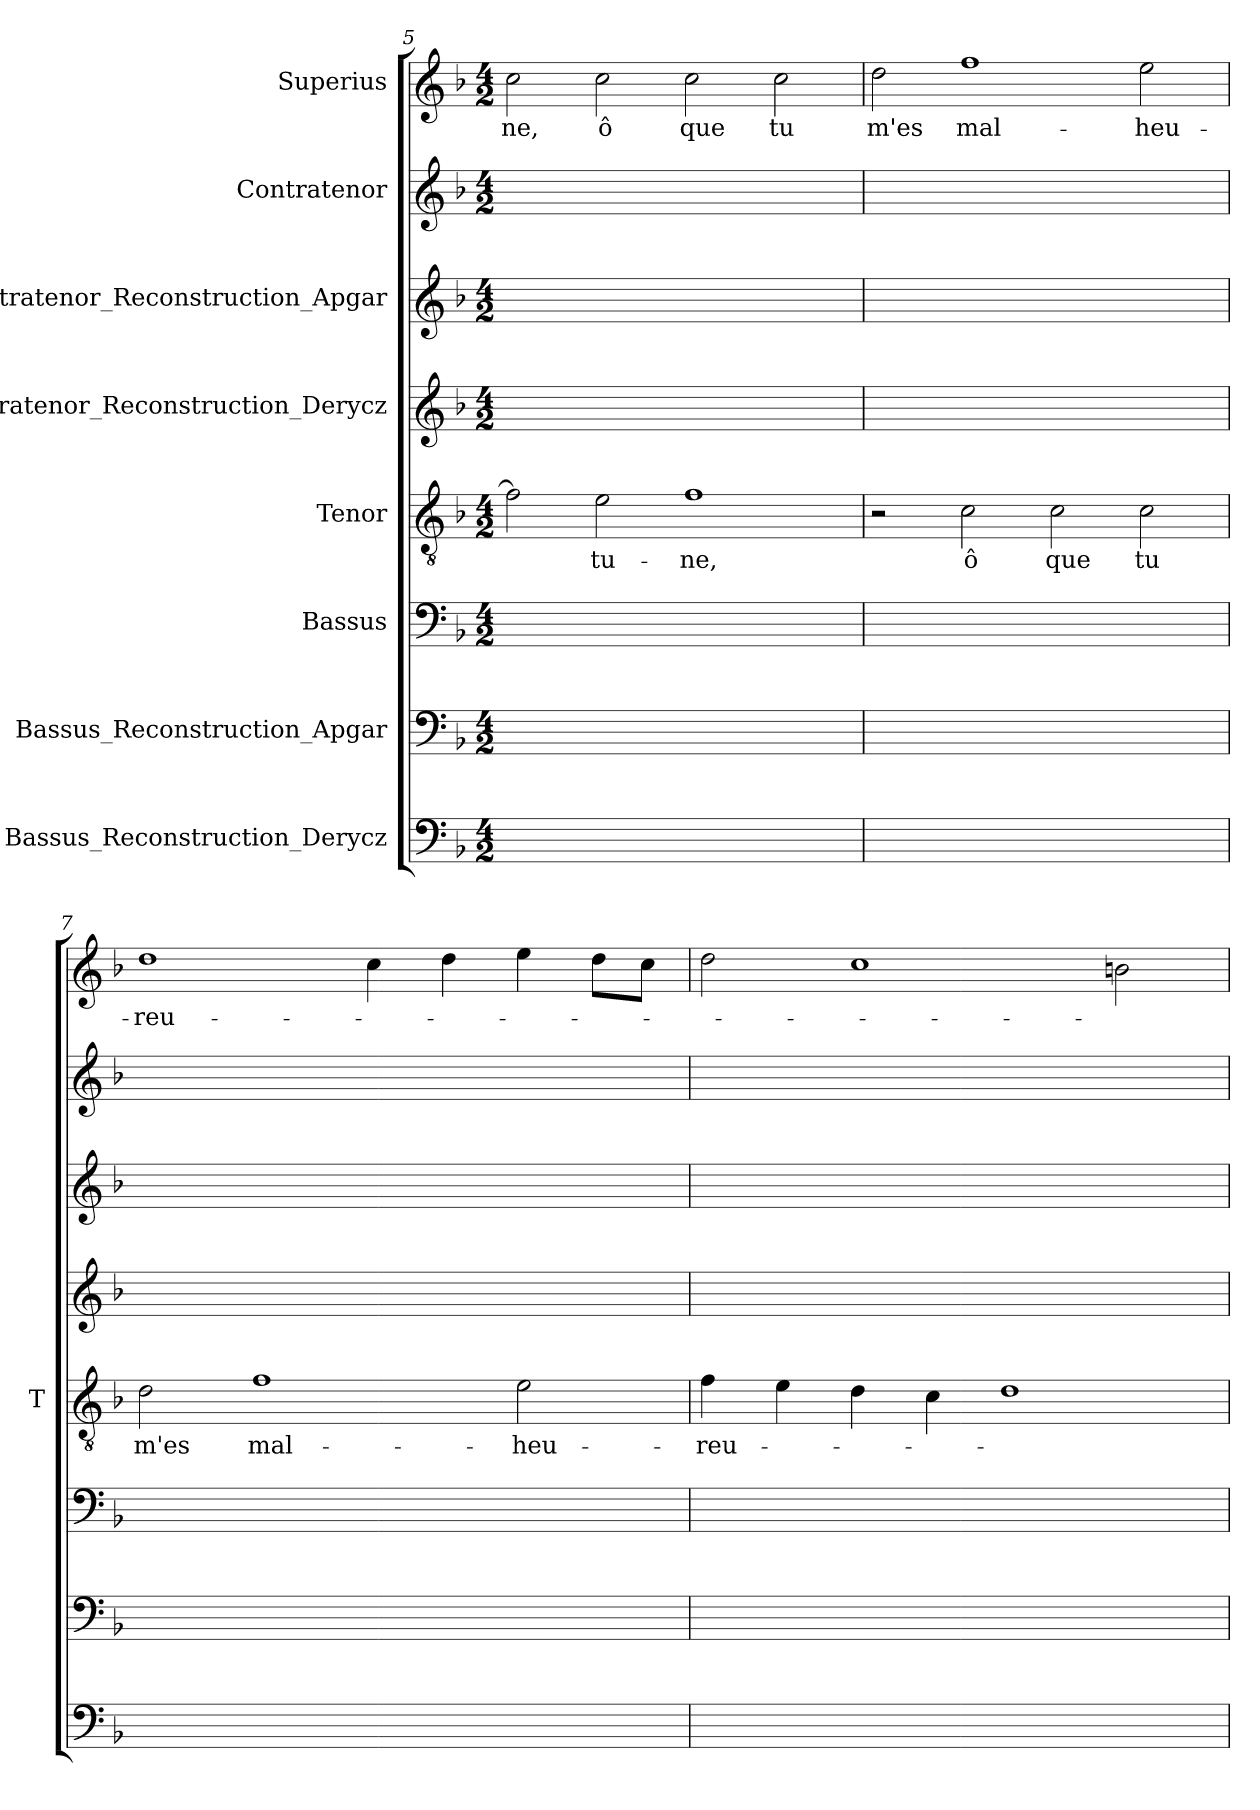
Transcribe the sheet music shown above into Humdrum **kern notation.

**kern	**kern	**kern	**kern	**text	**kern	**kern	**kern	**kern	**text
*part8	*part7	*part6	*part5	*part5	*part4	*part3	*part2	*part1	*part1
*staff8	*staff7	*staff6	*staff5	*staff5	*staff4	*staff3	*staff2	*staff1	*staff1
*I"Bassus_Reconstruction_Derycz	*I"Bassus_Reconstruction_Apgar	*I"Bassus	*I"Tenor	*	*I"Contratenor_Reconstruction_Derycz	*I"Contratenor_Reconstruction_Apgar	*I"Contratenor	*I"Superius	*
*	*	*	*I'T	*	*	*	*	*	*
*clefF4	*clefF4	*clefF4	*clefGv2	*	*clefG2	*clefG2	*clefG2	*clefG2	*
*k[b-]	*k[b-]	*k[b-]	*k[b-]	*	*k[b-]	*k[b-]	*k[b-]	*k[b-]	*
*M4/2	*M4/2	*M4/2	*M4/2	*	*M4/2	*M4/2	*M4/2	*M4/2	*
=5	=5	=5	=5	=5	=5	=5	=5	=5	=5
0ryy	0ryy	0ryy	2f]	.	0ryy	0ryy	0ryy	2cc	-ne,
.	.	.	2e	tu-	.	.	.	2cc	-ô
.	.	.	1f	-ne,	.	.	.	2cc	-que
.	.	.	.	.	.	.	.	2cc	-tu
=6	=6	=6	=6	=6	=6	=6	=6	=6	=6
0ryy	0ryy	0ryy	2r	.	0ryy	0ryy	0ryy	2dd	-m'es
.	.	.	2c	-ô	.	.	.	1ff	mal-
.	.	.	2c	-que	.	.	.	.	.
.	.	.	2c	-tu	.	.	.	2ee	heu-
=7	=7	=7	=7	=7	=7	=7	=7	=7	=7
0ryy	0ryy	0ryy	2d	-m'es	0ryy	0ryy	0ryy	1dd	reu-
.	.	.	1f	mal-	.	.	.	.	.
.	.	.	.	.	.	.	.	4cc	.
.	.	.	.	.	.	.	.	4dd	.
.	.	.	2e	heu-	.	.	.	4ee	.
.	.	.	.	.	.	.	.	8ddL	.
.	.	.	.	.	.	.	.	8ccJ	.
=8	=8	=8	=8	=8	=8	=8	=8	=8	=8
0ryy	0ryy	0ryy	4f	reu-	0ryy	0ryy	0ryy	2dd	.
.	.	.	4e	.	.	.	.	.	.
.	.	.	4d	.	.	.	.	1cc	.
.	.	.	4c	.	.	.	.	.	.
.	.	.	1d	.	.	.	.	.	.
.	.	.	.	.	.	.	.	2bn	.
=	=	=	=	=	=	=	=	=	=
*-	*-	*-	*-	*-	*-	*-	*-	*-	*-
